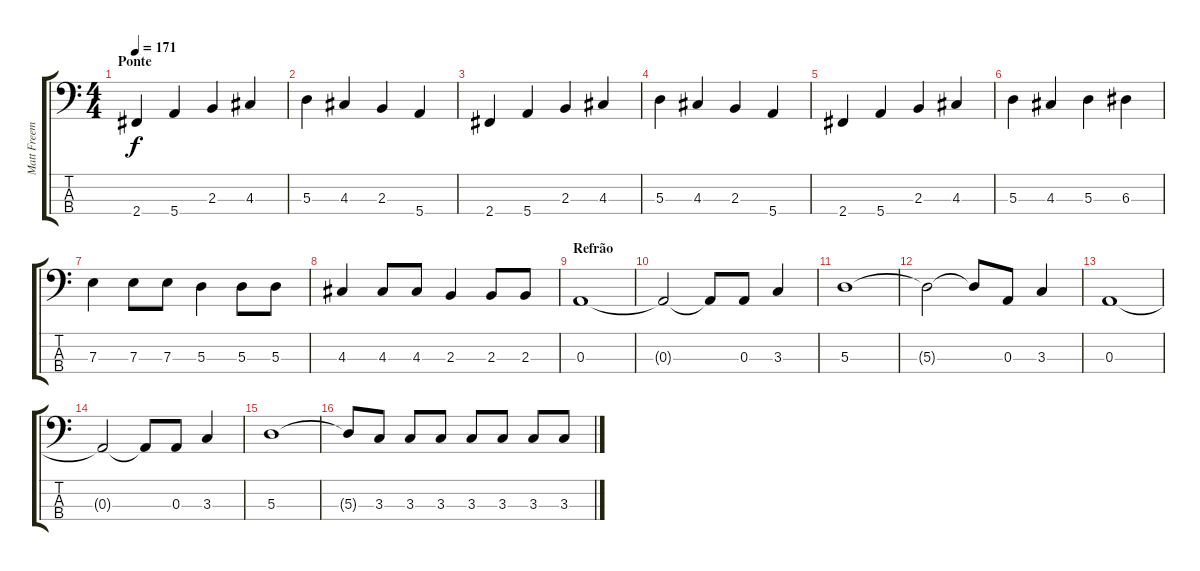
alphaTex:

\track ("Matt Freeman" "Matt Freem") {instrument electricbasspick}
\staff {score tabs}
\tuning (G2 D2 A1 E1) {hide}
\ts (4 4)
\section ("" "Ponte")
\tempo 171
\clef f4
\ks c
2.4.4{dy f} 5.4.4 2.3.4 4.3.4 |
5.3.4 4.3.4 2.3.4 5.4.4 |
2.4.4 5.4.4 2.3.4 4.3.4 |
5.3.4 4.3.4 2.3.4 5.4.4 |
2.4.4 5.4.4 2.3.4 4.3.4 |
5.3.4 4.3.4 5.3.4 6.3.4 |
7.3.4 7.3.8 7.3.8 5.3.4 5.3.8 5.3.8 |
4.3.4 4.3.8 4.3.8 2.3.4 2.3.8 2.3.8 |
\section ("" "Refrão")
0.3.1 |
0.3{t}.2 0.3{t}.8 0.3.8 3.3.4 |
5.3.1 |
5.3{t}.2 5.3{t}.8 0.3.8 3.3.4 |
0.3.1 |
0.3{t}.2 0.3{t}.8 0.3.8 3.3.4 |
5.3.1 |
5.3{t}.8 3.3.8 3.3.8 3.3.8 3.3.8 3.3.8 3.3.8 3.3.8
